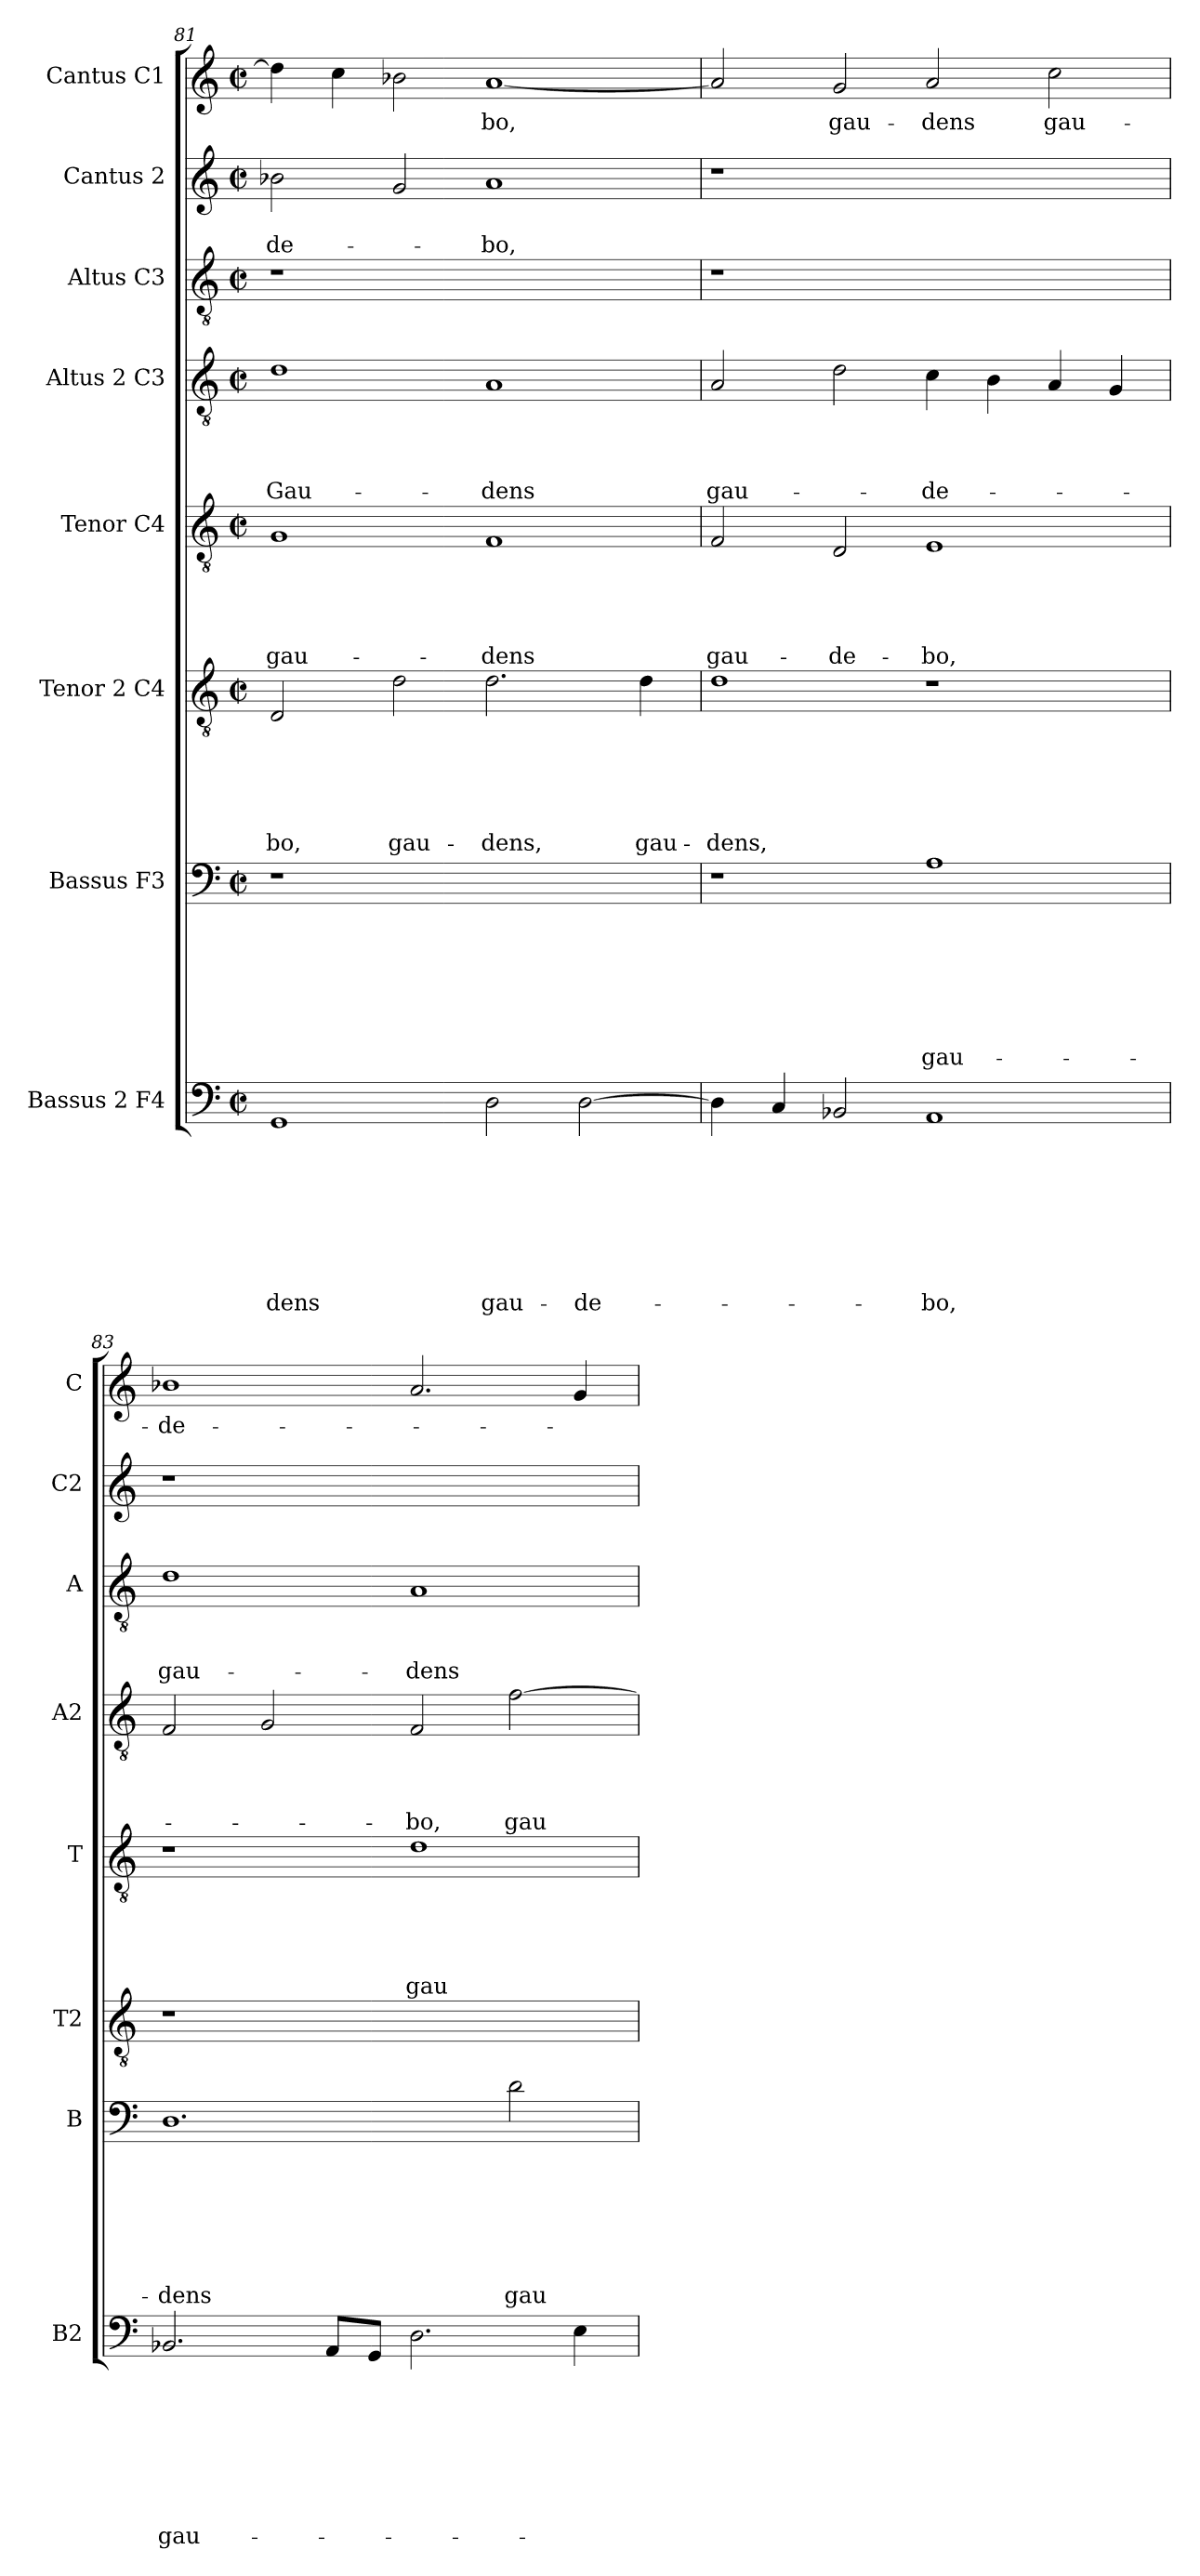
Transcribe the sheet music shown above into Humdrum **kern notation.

**kern	**text	**text	**text	**text	**text	**text	**text	**text	**kern	**text	**text	**text	**text	**text	**text	**text	**kern	**text	**text	**text	**text	**text	**text	**kern	**text	**text	**text	**text	**text	**kern	**text	**text	**text	**text	**kern	**text	**text	**text	**kern	**text	**text	**kern	**text
*part8	*part8	*part8	*part8	*part8	*part8	*part8	*part8	*part8	*part7	*part7	*part7	*part7	*part7	*part7	*part7	*part7	*part6	*part6	*part6	*part6	*part6	*part6	*part6	*part5	*part5	*part5	*part5	*part5	*part5	*part4	*part4	*part4	*part4	*part4	*part3	*part3	*part3	*part3	*part2	*part2	*part2	*part1	*part1
*staff8	*staff8	*staff8	*staff8	*staff8	*staff8	*staff8	*staff8	*staff8	*staff7	*staff7	*staff7	*staff7	*staff7	*staff7	*staff7	*staff7	*staff6	*staff6	*staff6	*staff6	*staff6	*staff6	*staff6	*staff5	*staff5	*staff5	*staff5	*staff5	*staff5	*staff4	*staff4	*staff4	*staff4	*staff4	*staff3	*staff3	*staff3	*staff3	*staff2	*staff2	*staff2	*staff1	*staff1
*I"Bassus 2 F4	*	*	*	*	*	*	*	*	*I"Bassus F3	*	*	*	*	*	*	*	*I"Tenor 2 C4	*	*	*	*	*	*	*I"Tenor C4	*	*	*	*	*	*I"Altus 2 C3	*	*	*	*	*I"Altus C3	*	*	*	*I"Cantus 2	*	*	*I"Cantus C1	*
*I'B2	*	*	*	*	*	*	*	*	*I'B	*	*	*	*	*	*	*	*I'T2	*	*	*	*	*	*	*I'T	*	*	*	*	*	*I'A2	*	*	*	*	*I'A	*	*	*	*I'C2	*	*	*I'C	*
*clefF4	*	*	*	*	*	*	*	*	*clefF4	*	*	*	*	*	*	*	*clefGv2	*	*	*	*	*	*	*clefGv2	*	*	*	*	*	*clefGv2	*	*	*	*	*clefGv2	*	*	*	*clefG2	*	*	*clefG2	*
*k[]	*	*	*	*	*	*	*	*	*k[]	*	*	*	*	*	*	*	*k[]	*	*	*	*	*	*	*k[]	*	*	*	*	*	*k[]	*	*	*	*	*k[]	*	*	*	*k[]	*	*	*k[]	*
*C:	*	*	*	*	*	*	*	*	*C:	*	*	*	*	*	*	*	*C:	*	*	*	*	*	*	*C:	*	*	*	*	*	*C:	*	*	*	*	*C:	*	*	*	*C:	*	*	*C:	*
*M2/2	*	*	*	*	*	*	*	*	*M2/2	*	*	*	*	*	*	*	*M2/2	*	*	*	*	*	*	*M2/2	*	*	*	*	*	*M2/2	*	*	*	*	*M2/2	*	*	*	*M2/2	*	*	*M2/2	*
*met(c|)	*	*	*	*	*	*	*	*	*met(c|)	*	*	*	*	*	*	*	*met(c|)	*	*	*	*	*	*	*met(c|)	*	*	*	*	*	*met(c|)	*	*	*	*	*met(c|)	*	*	*	*met(c|)	*	*	*met(c|)	*
=81	=81	=81	=81	=81	=81	=81	=81	=81	=81	=81	=81	=81	=81	=81	=81	=81	=81	=81	=81	=81	=81	=81	=81	=81	=81	=81	=81	=81	=81	=81	=81	=81	=81	=81	=81	=81	=81	=81	=81	=81	=81	=81	=81
!	!	!	!	!	!	!	!	!LO:LY:b	!	!	!	!	!	!	!	!	!	!	!	!	!	!	!LO:LY:b	!	!	!	!	!	!LO:LY:b	!	!	!	!	!LO:LY:b	!	!	!	!	!	!	!LO:LY:b	!	!
1GG	.	.	.	.	.	.	.	-dens	1r	.	.	.	.	.	.	.	2D/	.	.	.	.	.	-bo,	1G	.	.	.	.	gau-	1d	.	.	.	Gau-	1r	.	.	.	2b-X\	.	-de-	4dd\]	.
.	.	.	.	.	.	.	.	.	.	.	.	.	.	.	.	.	.	.	.	.	.	.	.	.	.	.	.	.	.	.	.	.	.	.	.	.	.	.	.	.	.	4cc\	.
!	!	!	!	!	!	!	!	!	!	!	!	!	!	!	!	!	!	!	!	!	!	!	!LO:LY:b	!	!	!	!	!	!	!	!	!	!	!	!	!	!	!	!	!	!	!	!
.	.	.	.	.	.	.	.	.	.	.	.	.	.	.	.	.	2d\	.	.	.	.	.	gau-	.	.	.	.	.	.	.	.	.	.	.	.	.	.	.	2g/	.	.	2b-X\	.
!	!	!	!	!	!	!	!	!LO:LY:b	!	!	!	!	!	!	!	!	!	!	!	!	!	!	!LO:LY:b	!	!	!	!	!	!LO:LY:b	!	!	!	!	!LO:LY:b	!	!	!	!	!	!	!LO:LY:b	!	!LO:LY:b
2D\	.	.	.	.	.	.	.	gau-	1ryy	.	.	.	.	.	.	.	2.d\	.	.	.	.	.	-dens,	1F	.	.	.	.	-dens	1A	.	.	.	-dens	1ryy	.	.	.	1a	.	-bo,	[1a	-bo,
!	!	!	!	!	!	!	!	!LO:LY:b	!	!	!	!	!	!	!	!	!	!	!	!	!	!	!	!	!	!	!	!	!	!	!	!	!	!	!	!	!	!	!	!	!	!	!
[2D\	.	.	.	.	.	.	.	-de-	.	.	.	.	.	.	.	.	.	.	.	.	.	.	.	.	.	.	.	.	.	.	.	.	.	.	.	.	.	.	.	.	.	.	.
!	!	!	!	!	!	!	!	!	!	!	!	!	!	!	!	!	!	!	!	!	!	!	!LO:LY:b	!	!	!	!	!	!	!	!	!	!	!	!	!	!	!	!	!	!	!	!
.	.	.	.	.	.	.	.	.	.	.	.	.	.	.	.	.	4d\	.	.	.	.	.	gau-	.	.	.	.	.	.	.	.	.	.	.	.	.	.	.	.	.	.	.	.
=82	=82	=82	=82	=82	=82	=82	=82	=82	=82	=82	=82	=82	=82	=82	=82	=82	=82	=82	=82	=82	=82	=82	=82	=82	=82	=82	=82	=82	=82	=82	=82	=82	=82	=82	=82	=82	=82	=82	=82	=82	=82	=82	=82
!	!	!	!	!	!	!	!	!	!	!	!	!	!	!	!	!	!	!	!	!	!	!	!LO:LY:b	!	!	!	!	!	!LO:LY:b	!	!	!	!	!LO:LY:b	!	!	!	!	!	!	!	!	!
4D\]	.	.	.	.	.	.	.	.	1r	.	.	.	.	.	.	.	1d	.	.	.	.	.	-dens,	2F/	.	.	.	.	gau-	2A/	.	.	.	gau-	1r	.	.	.	1r	.	.	2a/]	.
4C/	.	.	.	.	.	.	.	.	.	.	.	.	.	.	.	.	.	.	.	.	.	.	.	.	.	.	.	.	.	.	.	.	.	.	.	.	.	.	.	.	.	.	.
!	!	!	!	!	!	!	!	!	!	!	!	!	!	!	!	!	!	!	!	!	!	!	!	!	!	!	!	!	!LO:LY:b	!	!	!	!	!	!	!	!	!	!	!	!	!	!LO:LY:b
2BB-X/	.	.	.	.	.	.	.	.	.	.	.	.	.	.	.	.	.	.	.	.	.	.	.	2D/	.	.	.	.	-de-	2d\	.	.	.	.	.	.	.	.	.	.	.	2g/	gau-
!	!	!	!	!	!	!	!	!LO:LY:b	!	!	!	!	!	!	!	!LO:LY:b	!	!	!	!	!	!	!	!	!	!	!	!	!LO:LY:b	!	!	!	!	!LO:LY:b	!	!	!	!	!	!	!	!	!LO:LY:b
1AA	.	.	.	.	.	.	.	-bo,	1A	.	.	.	.	.	.	gau-	1r	.	.	.	.	.	.	1E	.	.	.	.	-bo,	4c\	.	.	.	-de-	1ryy	.	.	.	1ryy	.	.	2a/	-dens
.	.	.	.	.	.	.	.	.	.	.	.	.	.	.	.	.	.	.	.	.	.	.	.	.	.	.	.	.	.	4B\	.	.	.	.	.	.	.	.	.	.	.	.	.
!	!	!	!	!	!	!	!	!	!	!	!	!	!	!	!	!	!	!	!	!	!	!	!	!	!	!	!	!	!	!	!	!	!	!	!	!	!	!	!	!	!	!	!LO:LY:b
.	.	.	.	.	.	.	.	.	.	.	.	.	.	.	.	.	.	.	.	.	.	.	.	.	.	.	.	.	.	4A/	.	.	.	.	.	.	.	.	.	.	.	2cc\	gau-
.	.	.	.	.	.	.	.	.	.	.	.	.	.	.	.	.	.	.	.	.	.	.	.	.	.	.	.	.	.	4G/	.	.	.	.	.	.	.	.	.	.	.	.	.
!!LO:LB:g=z
=83	=83	=83	=83	=83	=83	=83	=83	=83	=83	=83	=83	=83	=83	=83	=83	=83	=83	=83	=83	=83	=83	=83	=83	=83	=83	=83	=83	=83	=83	=83	=83	=83	=83	=83	=83	=83	=83	=83	=83	=83	=83	=83	=83
!	!	!	!	!	!	!	!	!LO:LY:b	!	!	!	!	!	!	!	!LO:LY:b	!	!	!	!	!	!	!	!	!	!	!	!	!	!	!	!	!	!	!	!	!	!LO:LY:b	!	!	!	!	!LO:LY:b
2.BB-X/	.	.	.	.	.	.	.	gau-	1.D	.	.	.	.	.	.	-dens	1r	.	.	.	.	.	.	1r	.	.	.	.	.	2F/	.	.	.	.	1d	.	.	gau-	1r	.	.	1b-X	-de-
.	.	.	.	.	.	.	.	.	.	.	.	.	.	.	.	.	.	.	.	.	.	.	.	.	.	.	.	.	.	2G/	.	.	.	.	.	.	.	.	.	.	.	.	.
8AA/L	.	.	.	.	.	.	.	.	.	.	.	.	.	.	.	.	.	.	.	.	.	.	.	.	.	.	.	.	.	.	.	.	.	.	.	.	.	.	.	.	.	.	.
8GG/J	.	.	.	.	.	.	.	.	.	.	.	.	.	.	.	.	.	.	.	.	.	.	.	.	.	.	.	.	.	.	.	.	.	.	.	.	.	.	.	.	.	.	.
!	!	!	!	!	!	!	!	!	!	!	!	!	!	!	!	!	!	!	!	!	!	!	!	!	!	!	!	!	!LO:LY:b	!	!	!	!	!LO:LY:b	!	!	!	!LO:LY:b	!	!	!	!	!
2.D\	.	.	.	.	.	.	.	.	.	.	.	.	.	.	.	.	1ryy	.	.	.	.	.	.	1d	.	.	.	.	gau-	2F/	.	.	.	-bo,	1A	.	.	-dens	1ryy	.	.	2.a/	.
!	!	!	!	!	!	!	!	!	!	!	!	!	!	!	!	!LO:LY:b	!	!	!	!	!	!	!	!	!	!	!	!	!	!	!	!	!	!LO:LY:b	!	!	!	!	!	!	!	!	!
.	.	.	.	.	.	.	.	.	2d\	.	.	.	.	.	.	gau-	.	.	.	.	.	.	.	.	.	.	.	.	.	[2f\	.	.	.	gau-	.	.	.	.	.	.	.	.	.
4E\	.	.	.	.	.	.	.	.	.	.	.	.	.	.	.	.	.	.	.	.	.	.	.	.	.	.	.	.	.	.	.	.	.	.	.	.	.	.	.	.	.	4g/	.
=	=	=	=	=	=	=	=	=	=	=	=	=	=	=	=	=	=	=	=	=	=	=	=	=	=	=	=	=	=	=	=	=	=	=	=	=	=	=	=	=	=	=	=
*-	*-	*-	*-	*-	*-	*-	*-	*-	*-	*-	*-	*-	*-	*-	*-	*-	*-	*-	*-	*-	*-	*-	*-	*-	*-	*-	*-	*-	*-	*-	*-	*-	*-	*-	*-	*-	*-	*-	*-	*-	*-	*-	*-
